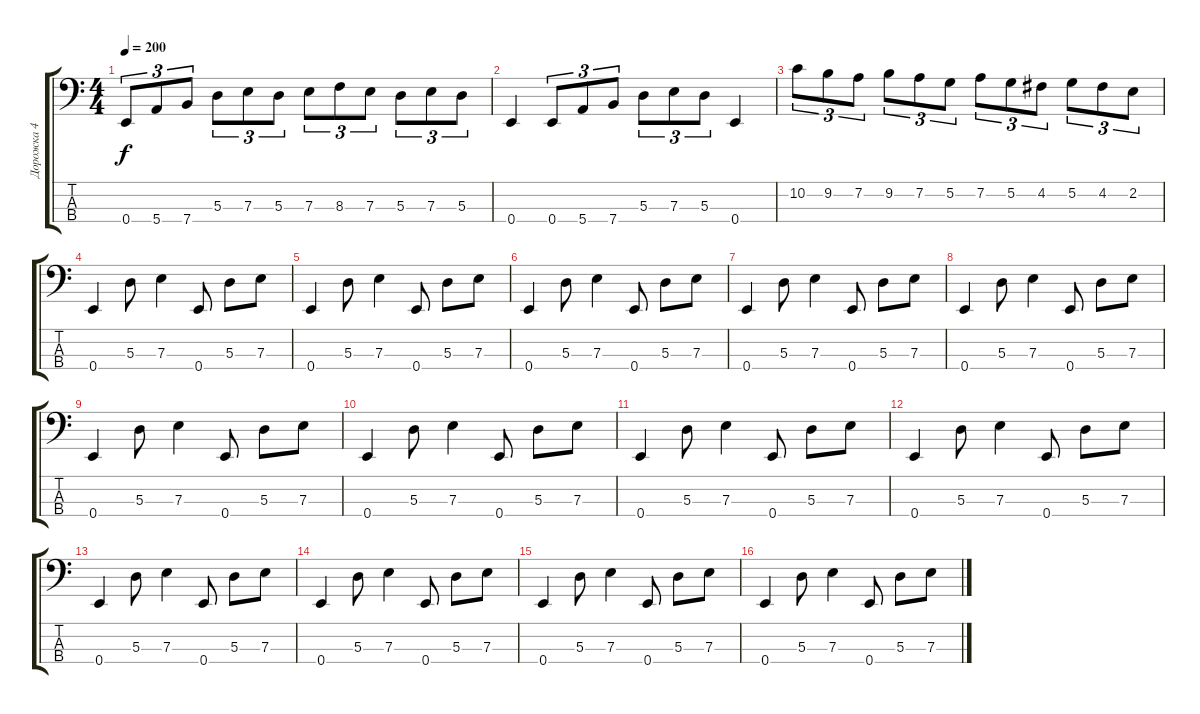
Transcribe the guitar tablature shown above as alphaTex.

\track ("Дорожка 4" "Дорожка 4") {instrument electricbassfinger}
\staff {score tabs}
\tuning (G2 D2 A1 E1) {hide}
\ts (4 4)
\tempo 200
\clef f4
\ks c
0.4.8{tu (3 2) dy f} 5.4.8{tu (3 2)} 7.4.8{tu (3 2)} 5.3.8{tu (3 2)} 7.3.8{tu (3 2)} 5.3.8{tu (3 2)} 7.3.8{tu (3 2)} 8.3.8{tu (3 2)} 7.3.8{tu (3 2)} 5.3.8{tu (3 2)} 7.3.8{tu (3 2)} 5.3.8{tu (3 2)} |
0.4.4 0.4.8{tu (3 2)} 5.4.8{tu (3 2)} 7.4.8{tu (3 2)} 5.3.8{tu (3 2)} 7.3.8{tu (3 2)} 5.3.8{tu (3 2)} 0.4.4 |
10.2.8{tu (3 2)} 9.2.8{tu (3 2)} 7.2.8{tu (3 2)} 9.2.8{tu (3 2)} 7.2.8{tu (3 2)} 5.2.8{tu (3 2)} 7.2.8{tu (3 2)} 5.2.8{tu (3 2)} 4.2.8{tu (3 2)} 5.2.8{tu (3 2)} 4.2.8{tu (3 2)} 2.2.8{tu (3 2)} |
0.4.4 5.3.8 7.3.4 0.4.8 5.3.8 7.3.8 |
0.4.4 5.3.8 7.3.4 0.4.8 5.3.8 7.3.8 |
0.4.4 5.3.8 7.3.4 0.4.8 5.3.8 7.3.8 |
0.4.4 5.3.8 7.3.4 0.4.8 5.3.8 7.3.8 |
0.4.4 5.3.8 7.3.4 0.4.8 5.3.8 7.3.8 |
0.4.4 5.3.8 7.3.4 0.4.8 5.3.8 7.3.8 |
0.4.4 5.3.8 7.3.4 0.4.8 5.3.8 7.3.8 |
0.4.4 5.3.8 7.3.4 0.4.8 5.3.8 7.3.8 |
0.4.4 5.3.8 7.3.4 0.4.8 5.3.8 7.3.8 |
0.4.4 5.3.8 7.3.4 0.4.8 5.3.8 7.3.8 |
0.4.4 5.3.8 7.3.4 0.4.8 5.3.8 7.3.8 |
0.4.4 5.3.8 7.3.4 0.4.8 5.3.8 7.3.8 |
0.4.4 5.3.8 7.3.4 0.4.8 5.3.8 7.3.8
